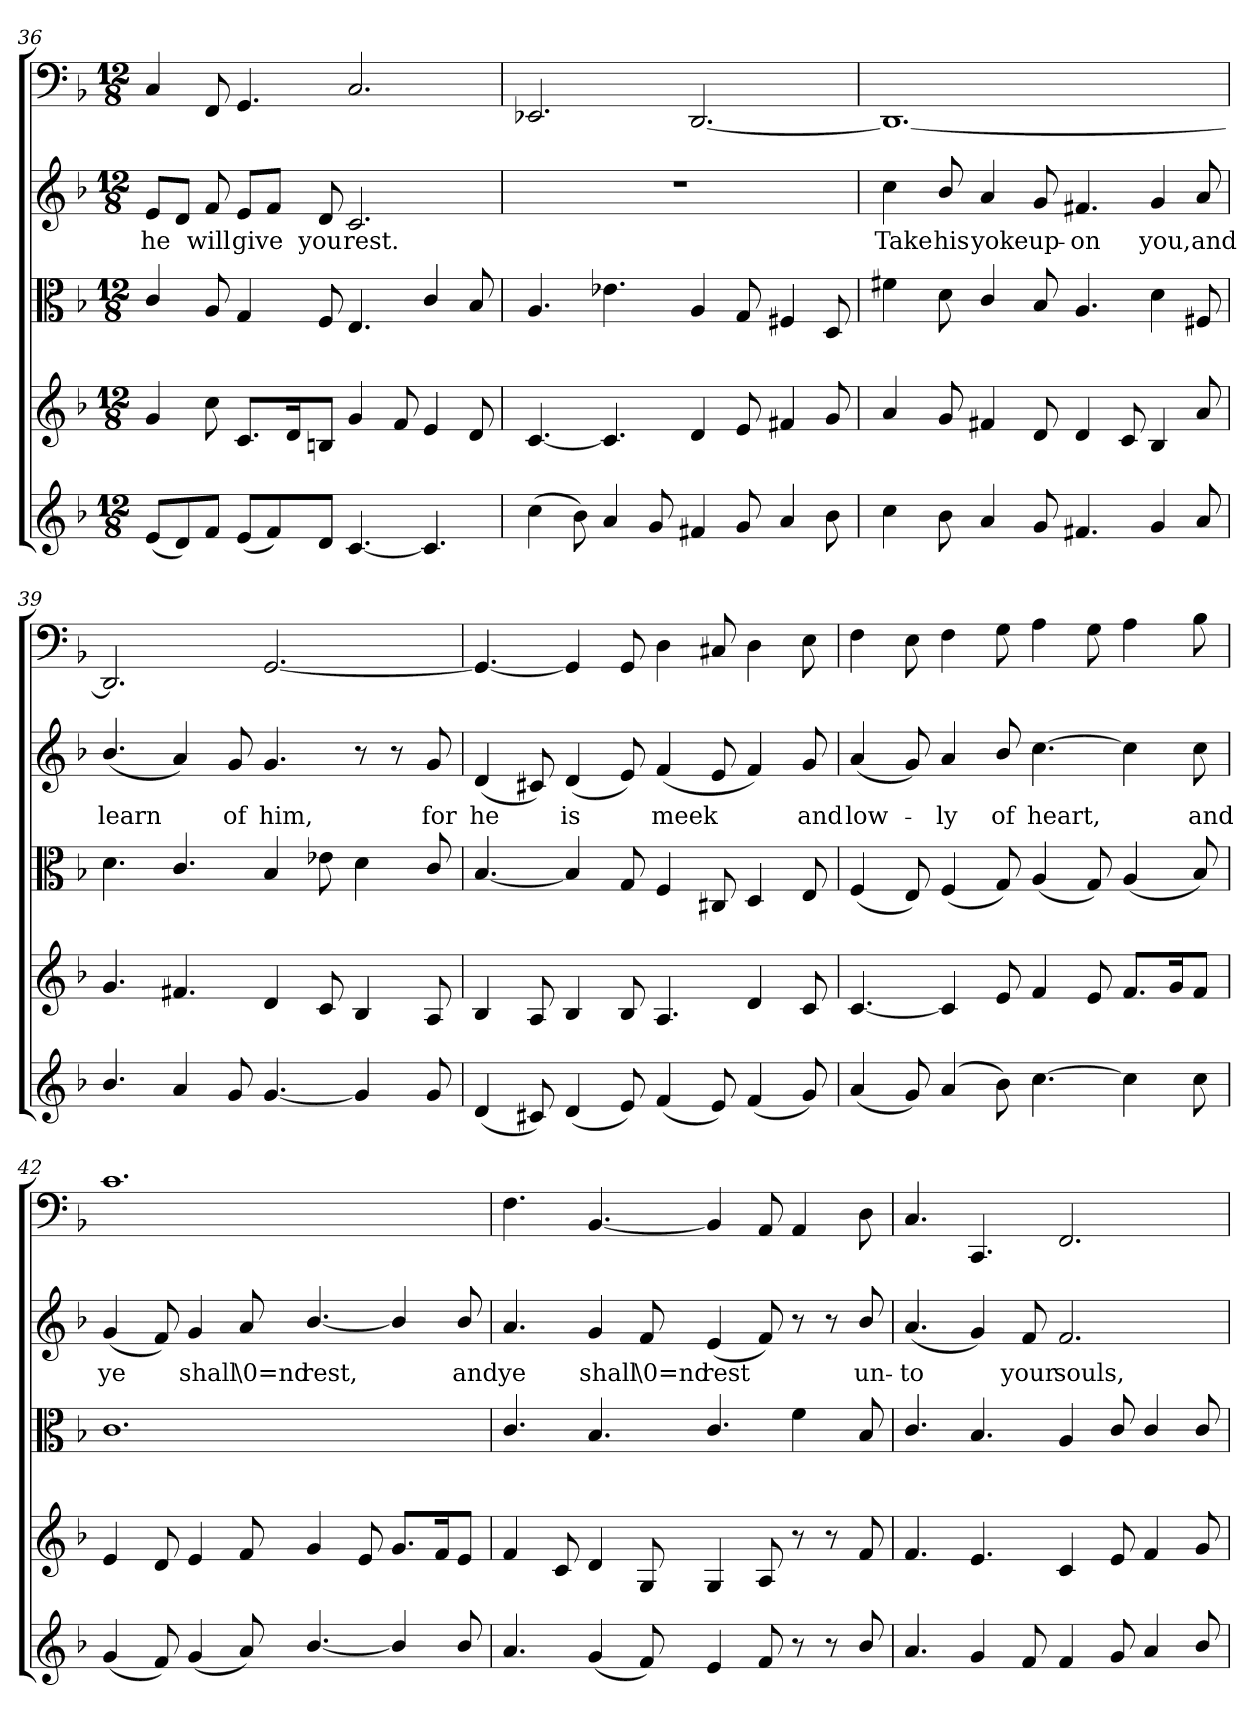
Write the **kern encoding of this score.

**kern	**kern	**kern	**kern	**text	**kern
*part5	*part4	*part3	*part2	*part2	*part1
*staff5	*staff4	*staff3	*staff2	*staff2	*staff1
*clefG2	*clefG2	*clefC3	*clefG2	*	*clefF4
*k[b-]	*k[b-]	*k[b-]	*k[b-]	*	*k[b-]
*F:	*F:	*F:	*F:	*	*F:
*M12/8	*M12/8	*M12/8	*M12/8	*	*M12/8
=36	=36	=36	=36	=36	=36
(8e/L	4g/	4c/	8e/L	he	4C/
8d/)	.	.	8d/J	.	.
8f/J	8cc\	8A/	8f/	will	8FF/
(8e/L	8.c/L	4G/	8e/L	give	4.GG/
8f/)	.	.	8f/J	.	.
.	16d/K	.	.	.	.
8d/J	8Bn/J	8F/	8d/	you	.
[4.c/	4g/	4.E/	2.c/	rest.	2.C/
.	8f/	.	.	.	.
4.c/]	4e/	4c/	.	.	.
.	8d/	8B-/	.	.	.
=37	=37	=37	=37	=37	=37
(4cc\	[4.c/	4.A/	1.r	.	2.EE-X/
8b-\)	.	.	.	.	.
4a/	4.c/]	4.e-X\	.	.	.
8g/	.	.	.	.	.
4f#X/	4d/	4A/	.	.	[2.DD/
8g/	8e/	8G/	.	.	.
4a/	4f#X/	4F#X/	.	.	.
8b-\	8g/	8D/	.	.	.
=38	=38	=38	=38	=38	=38
4cc\	4a/	4f#X\	4cc\	Take	1.DD/_
8b-\	8g/	8d\	8b-/	his	.
4a/	4f#X/	4c/	4a/	yoke	.
8g/	8d/	8B-/	8g/	up-	.
4.f#X/	4d/	4.A/	4.f#X/	-on	.
.	8c/	.	.	.	.
4g/	4B-/	4d\	4g/	you,	.
8a/	8a/	8F#X/	8a/	and	.
=39	=39	=39	=39	=39	=39
4.b-/	4.g/	4.d\	(4.b-/	learn	2.DD/]
4a/	4.f#X/	4.c/	4a/)	.	.
8g/	.	.	8g/	of	.
[4.g/	4d/	4B-/	4.g/	him,	[2.GG/
.	8c/	8e-X\	.	.	.
4g/]	4B-/	4d\	8r	.	.
.	.	.	8r	.	.
8g/	8A/	8c/	8g/	for	.
=40	=40	=40	=40	=40	=40
(4d/	4B-/	[4.B-/	(4d/	he	4.GG/_
8c#X/)	8A/	.	8c#X/)	.	.
(4d/	4B-/	4B-/]	(4d/	is	4GG/]
8e/)	8B-/	8G/	8e/)	.	8GG/
(4f/	4.A/	4F/	(4f/	meek	4D\
8e/)	.	8C#X/	8e/	.	8C#X/
(4f/	4d/	4D/	4f/)	.	4D\
8g/)	8c/	8E/	8g/	and	8E\
=41	=41	=41	=41	=41	=41
(4a/	[4.c/	(4F/	(4a/	low-	4F\
8g/)	.	8E/)	8g/)	.	8E\
(4a/	4c/]	(4F/	4a/	-ly	4F\
8b-\)	8e/	8G/)	8b-/	of	8G\
[4.cc\	4f/	(4A/	[4.cc\	heart,	4A\
.	8e/	8G/)	.	.	8G\
4cc\]	8.f/L	(4A/	4cc\]	.	4A\
.	16g/K	.	.	.	.
8cc\	8f/J	8B-/)	8cc\	and	8B-\
=42	=42	=42	=42	=42	=42
(4g/	4e/	1.c/	(4g/	ye	1.c\
8f/)	8d/	.	8f/)	.	.
(4g/	4e/	.	4g/	shall	.
8a/)	8f/	.	8a/	\0=nd	.
[4.b-/	4g/	.	[4.b-/	rest,	.
.	8e/	.	.	.	.
4b-/]	8.g/L	.	4b-/]	.	.
.	16f/K	.	.	.	.
8b-/	8e/J	.	8b-/	and	.
=43	=43	=43	=43	=43	=43
4.a/	4f/	4.c/	4.a/	ye	4.F\
.	8c/	.	.	.	.
(4g/	4d/	4.B-/	4g/	shall	[4.BB-/
8f/)	8G/	.	8f/	\0=nd	.
4e/	4G/	4.c/	(4e/	rest	4BB-/]
8f/	8A/	.	8f/)	.	8AA/
8r	8r	4f\	8r	.	4AA/
8r	8r	.	8r	.	.
8b-/	8f/	8B-/	8b-/	un-	8D\
=44	=44	=44	=44	=44	=44
4.a/	4.f/	4.c/	(4.a/	-to	4.C/
4g/	4.e/	4.B-/	4g/)	.	4.CC/
8f/	.	.	8f/	your	.
4f/	4c/	4A/	2.f/	souls,	2.FF/
8g/	8e/	8c/	.	.	.
4a/	4f/	4c/	.	.	.
8b-/	8g/	8c/	.	.	.
=	=	=	=	=	=
*-	*-	*-	*-	*-	*-
